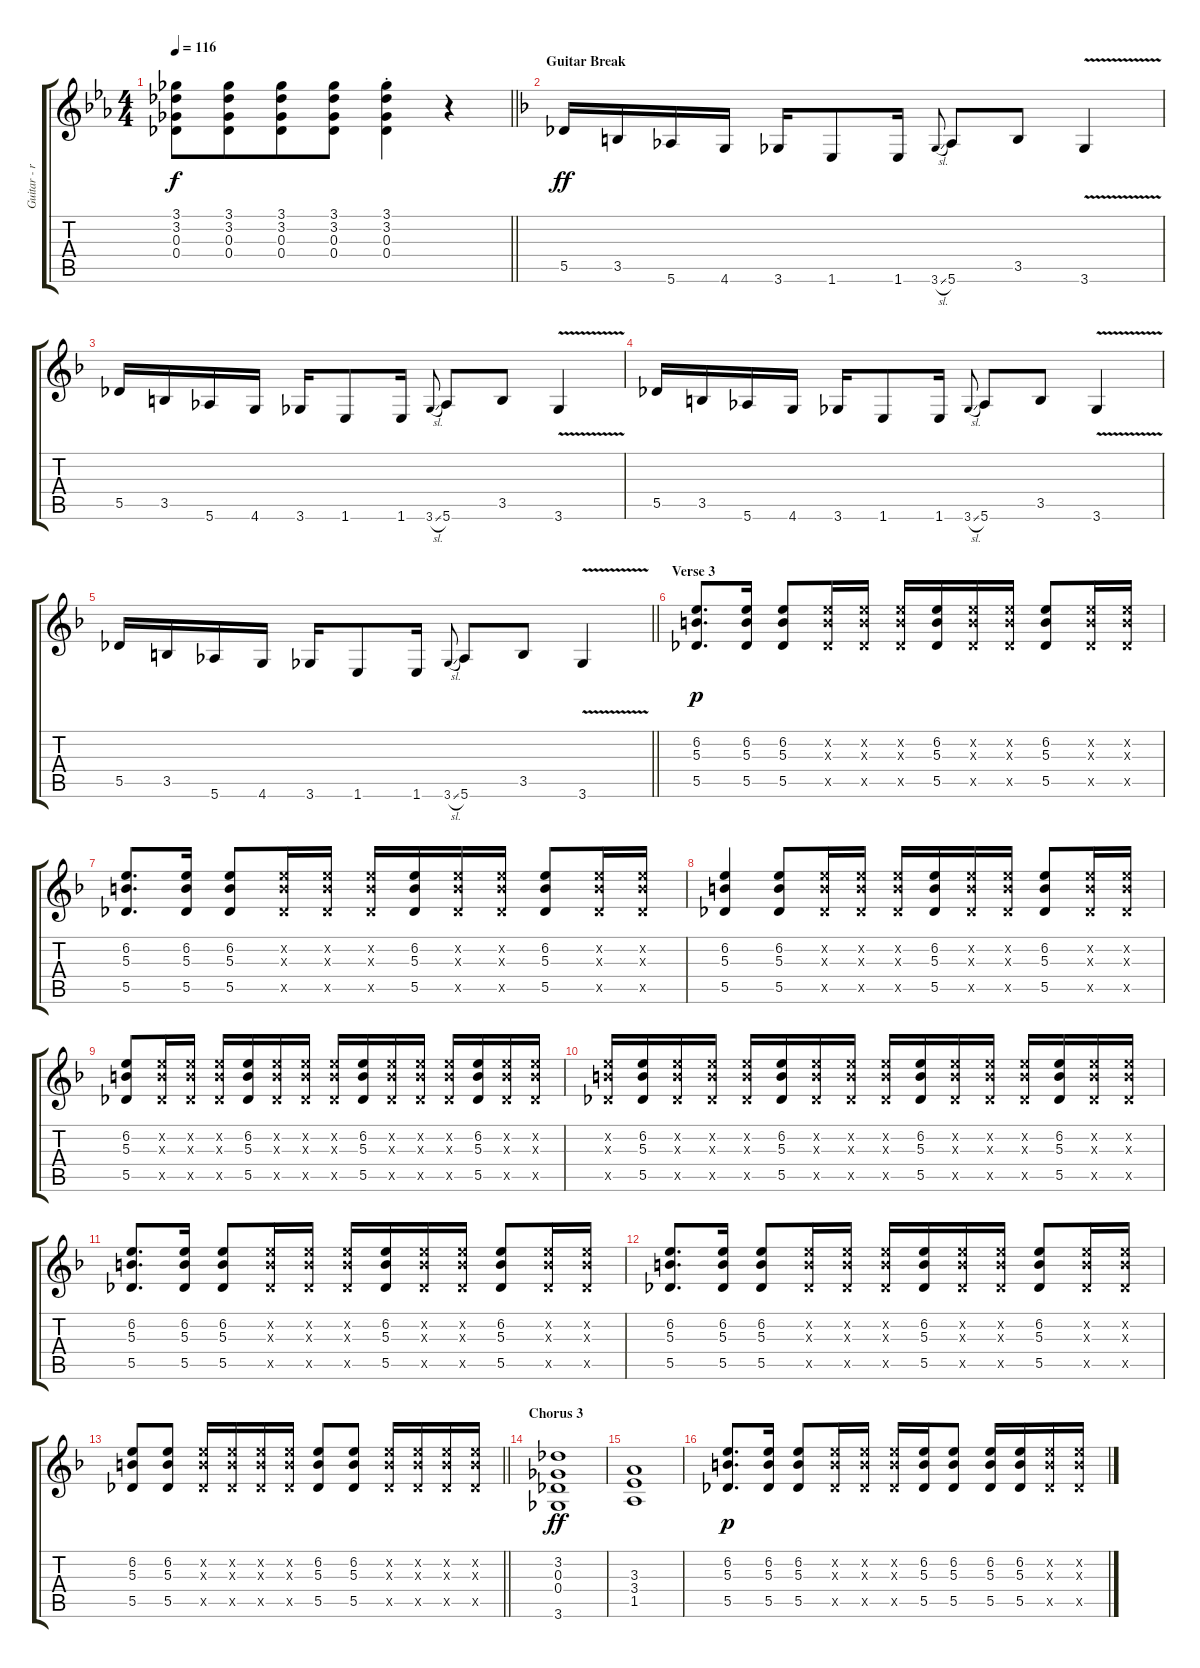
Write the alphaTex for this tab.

\track ("Guitar - rhythm - right" "Guitar - r") {instrument electricguitarjazz}
\staff {score tabs}
\tuning (Eb4 Bb3 Gb3 Db3 Ab2 Eb2) {hide}
\ts (4 4)
\tempo 116
\clef g2
\barLineRight lightlight
\ks eb
(3.1 3.2 0.3 0.4).8{dy f} (3.1 3.2 0.3 0.4).8{beam merge} (3.1 3.2 0.3 0.4).8 (3.1 3.2 0.3 0.4).8 (3.1{st} 3.2{st} 0.3{st} 0.4{st}).4 r.4 |
\section ("" "Guitar Break")
\ks f
5.5.16{dy ff volume 8 instrument distortionguitar} 3.5.16 5.6.16 4.6.16 3.6.16 1.6.8 1.6.16 3.6{sl}.8{gr onbeat} 5.6.8 3.5.8 3.6{v}.4 |
5.5.16 3.5.16 5.6.16 4.6.16 3.6.16 1.6.8 1.6.16 3.6{sl}.8{gr onbeat} 5.6.8 3.5.8 3.6{v}.4 |
5.5.16 3.5.16 5.6.16 4.6.16 3.6.16 1.6.8 1.6.16 3.6{sl}.8{gr onbeat} 5.6.8 3.5.8 3.6{v}.4 |
\barLineRight lightlight
5.5.16 3.5.16 5.6.16 4.6.16 3.6.16 1.6.8 1.6.16 3.6{sl}.8{gr onbeat} 5.6.8 3.5.8 3.6{v}.4 |
\section ("" "Verse 3")
(6.2 5.3 5.5).8{d dy p instrument distortionguitar} (6.2 5.3 5.5).16 (6.2 5.3 5.5).8 (6.2{x} 5.3{x} 5.5{x}).16 (6.2{x} 5.3{x} 5.5{x}).16 (6.2{x} 5.3{x} 5.5{x}).16 (6.2 5.3 5.5).16 (6.2{x} 5.3{x} 5.5{x}).16 (6.2{x} 5.3{x} 5.5{x}).16 (6.2 5.3 5.5).8 (6.2{x} 5.3{x} 5.5{x}).16 (6.2{x} 5.3{x} 5.5{x}).16 |
(6.2 5.3 5.5).8{d} (6.2 5.3 5.5).16 (6.2 5.3 5.5).8 (6.2{x} 5.3{x} 5.5{x}).16 (6.2{x} 5.3{x} 5.5{x}).16 (6.2{x} 5.3{x} 5.5{x}).16 (6.2 5.3 5.5).16 (6.2{x} 5.3{x} 5.5{x}).16 (6.2{x} 5.3{x} 5.5{x}).16 (6.2 5.3 5.5).8 (6.2{x} 5.3{x} 5.5{x}).16 (6.2{x} 5.3{x} 5.5{x}).16 |
(6.2 5.3 5.5).4 (6.2 5.3 5.5).8 (6.2{x} 5.3{x} 5.5{x}).16 (6.2{x} 5.3{x} 5.5{x}).16 (6.2{x} 5.3{x} 5.5{x}).16 (6.2 5.3 5.5).16 (6.2{x} 5.3{x} 5.5{x}).16 (6.2{x} 5.3{x} 5.5{x}).16 (6.2 5.3 5.5).8 (6.2{x} 5.3{x} 5.5{x}).16 (6.2{x} 5.3{x} 5.5{x}).16 |
(6.2 5.3 5.5).8 (6.2{x} 5.3{x} 5.5{x}).16 (6.2{x} 5.3{x} 5.5{x}).16 (6.2{x} 5.3{x} 5.5{x}).16 (6.2 5.3 5.5).16 (6.2{x} 5.3{x} 5.5{x}).16 (6.2{x} 5.3{x} 5.5{x}).16 (6.2{x} 5.3{x} 5.5{x}).16 (6.2 5.3 5.5).16 (6.2{x} 5.3{x} 5.5{x}).16 (6.2{x} 5.3{x} 5.5{x}).16 (6.2{x} 5.3{x} 5.5{x}).16 (6.2 5.3 5.5).16 (6.2{x} 5.3{x} 5.5{x}).16 (6.2{x} 5.3{x} 5.5{x}).16 |
(6.2{x} 5.3{x} 5.5{x}).16 (6.2 5.3 5.5).16 (6.2{x} 5.3{x} 5.5{x}).16 (6.2{x} 5.3{x} 5.5{x}).16 (6.2{x} 5.3{x} 5.5{x}).16 (6.2 5.3 5.5).16 (6.2{x} 5.3{x} 5.5{x}).16 (6.2{x} 5.3{x} 5.5{x}).16 (6.2{x} 5.3{x} 5.5{x}).16 (6.2 5.3 5.5).16 (6.2{x} 5.3{x} 5.5{x}).16 (6.2{x} 5.3{x} 5.5{x}).16 (6.2{x} 5.3{x} 5.5{x}).16 (6.2 5.3 5.5).16 (6.2{x} 5.3{x} 5.5{x}).16 (6.2{x} 5.3{x} 5.5{x}).16 |
(6.2 5.3 5.5).8{d} (6.2 5.3 5.5).16 (6.2 5.3 5.5).8 (6.2{x} 5.3{x} 5.5{x}).16 (6.2{x} 5.3{x} 5.5{x}).16 (6.2{x} 5.3{x} 5.5{x}).16 (6.2 5.3 5.5).16 (6.2{x} 5.3{x} 5.5{x}).16 (6.2{x} 5.3{x} 5.5{x}).16 (6.2 5.3 5.5).8 (6.2{x} 5.3{x} 5.5{x}).16 (6.2{x} 5.3{x} 5.5{x}).16 |
(6.2 5.3 5.5).8{d} (6.2 5.3 5.5).16 (6.2 5.3 5.5).8 (6.2{x} 5.3{x} 5.5{x}).16 (6.2{x} 5.3{x} 5.5{x}).16 (6.2{x} 5.3{x} 5.5{x}).16 (6.2 5.3 5.5).16 (6.2{x} 5.3{x} 5.5{x}).16 (6.2{x} 5.3{x} 5.5{x}).16 (6.2 5.3 5.5).8 (6.2{x} 5.3{x} 5.5{x}).16 (6.2{x} 5.3{x} 5.5{x}).16 |
\barLineRight lightlight
(6.2 5.3 5.5).8 (6.2 5.3 5.5).8 (6.2{x} 5.3{x} 5.5{x}).16 (6.2{x} 5.3{x} 5.5{x}).16 (6.2{x} 5.3{x} 5.5{x}).16 (6.2{x} 5.3{x} 5.5{x}).16 (6.2 5.3 5.5).8 (6.2 5.3 5.5).8 (6.2{x} 5.3{x} 5.5{x}).16 (6.2{x} 5.3{x} 5.5{x}).16 (6.2{x} 5.3{x} 5.5{x}).16 (6.2{x} 5.3{x} 5.5{x}).16 |
\section ("" "Chorus 3")
(3.2 0.3 0.4 3.6).1{dy ff volume 7 instrument distortionguitar} |
(3.3 3.4 1.5).1 |
(6.2 5.3 5.5).8{d dy p instrument distortionguitar} (6.2 5.3 5.5).16 (6.2 5.3 5.5).8 (6.2{x} 5.3{x} 5.5{x}).16 (6.2{x} 5.3{x} 5.5{x}).16 (6.2{x} 5.3{x} 5.5{x}).16 (6.2 5.3 5.5).16 (6.2 5.3 5.5).8 (6.2 5.3 5.5).16 (6.2 5.3 5.5).16 (6.2{x} 5.3{x} 5.5{x}).16 (6.2{x} 5.3{x} 5.5{x}).16
